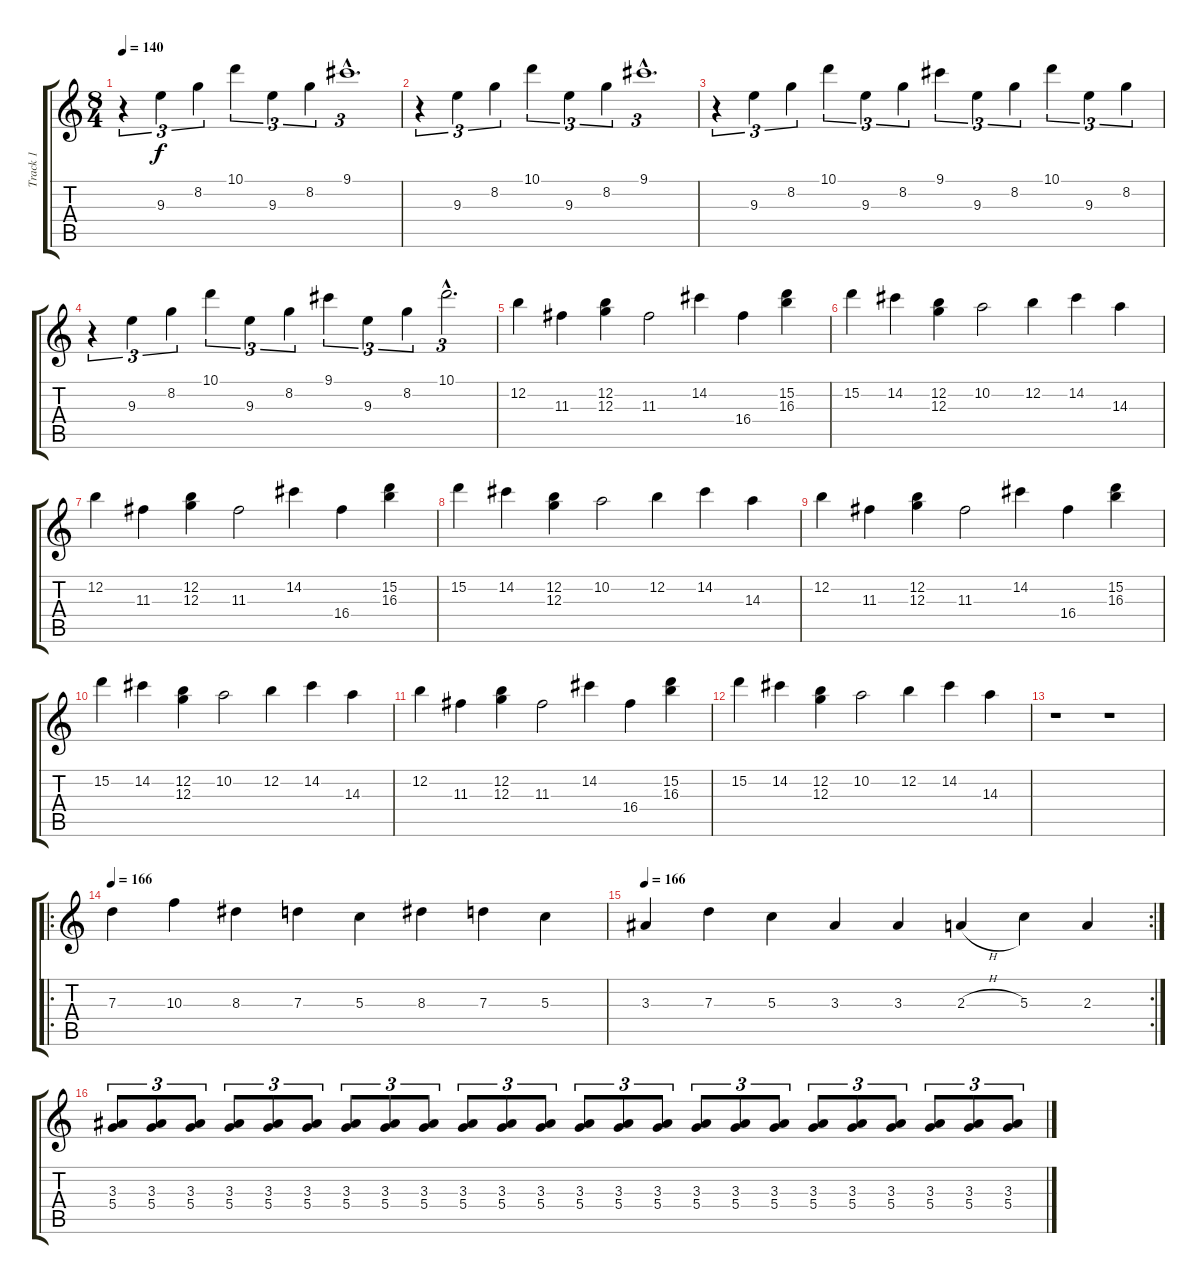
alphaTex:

\track ("Track 1" "Track 1") {instrument distortionguitar}
\staff {score tabs}
\tuning (E4 B3 G3 D3 A2 E2) {hide}
\ts (8 4)
\tempo 140
\clef g2
\ks c
r.4{tu (3 2) dy f instrument distortionguitar} 9.3.4{tu (3 2)} 8.2.4{tu (3 2)} 10.1.4{tu (3 2)} 9.3.4{tu (3 2)} 8.2.4{tu (3 2)} 9.1{hac}.1{d tu (3 2)} |
r.4{tu (3 2)} 9.3.4{tu (3 2)} 8.2.4{tu (3 2)} 10.1.4{tu (3 2)} 9.3.4{tu (3 2)} 8.2.4{tu (3 2)} 9.1{hac}.1{d tu (3 2)} |
r.4{tu (3 2)} 9.3.4{tu (3 2)} 8.2.4{tu (3 2)} 10.1.4{tu (3 2)} 9.3.4{tu (3 2)} 8.2.4{tu (3 2)} 9.1.4{tu (3 2)} 9.3.4{tu (3 2)} 8.2.4{tu (3 2)} 10.1.4{tu (3 2)} 9.3.4{tu (3 2)} 8.2.4{tu (3 2)} |
r.4{tu (3 2)} 9.3.4{tu (3 2)} 8.2.4{tu (3 2)} 10.1.4{tu (3 2)} 9.3.4{tu (3 2)} 8.2.4{tu (3 2)} 9.1.4{tu (3 2)} 9.3.4{tu (3 2)} 8.2.4{tu (3 2)} 10.1{hac}.2{d tu (3 2)} |
12.2.4 11.3.4 (12.2 12.3).4 11.3.2 14.2.4 16.4.4 (15.2 16.3).4 |
15.2.4 14.2.4 (12.2 12.3).4 10.2.2 12.2.4 14.2.4 14.3.4 |
12.2.4 11.3.4 (12.2 12.3).4 11.3.2 14.2.4 16.4.4 (15.2 16.3).4 |
15.2.4 14.2.4 (12.2 12.3).4 10.2.2 12.2.4 14.2.4 14.3.4 |
12.2.4 11.3.4 (12.2 12.3).4 11.3.2 14.2.4 16.4.4 (15.2 16.3).4 |
15.2.4 14.2.4 (12.2 12.3).4 10.2.2 12.2.4 14.2.4 14.3.4 |
12.2.4 11.3.4 (12.2 12.3).4 11.3.2 14.2.4 16.4.4 (15.2 16.3).4 |
15.2.4 14.2.4 (12.2 12.3).4 10.2.2 12.2.4 14.2.4 14.3.4 |
r.1 r.1 |
\ro
\tempo 166
7.3.4 10.3.4 8.3.4 7.3.4 5.3.4 8.3.4 7.3.4 5.3.4 |
\rc 2
\tempo 166
3.3.4 7.3.4 5.3.4 3.3.4 3.3.4 2.3{h}.4 5.3.4 2.3.4 |
(3.3 5.4).8{tu (3 2)} (3.3 5.4).8{tu (3 2)} (3.3 5.4).8{tu (3 2)} (3.3 5.4).8{tu (3 2)} (3.3 5.4).8{tu (3 2)} (3.3 5.4).8{tu (3 2)} (3.3 5.4).8{tu (3 2)} (3.3 5.4).8{tu (3 2)} (3.3 5.4).8{tu (3 2)} (3.3 5.4).8{tu (3 2)} (3.3 5.4).8{tu (3 2)} (3.3 5.4).8{tu (3 2)} (3.3 5.4).8{tu (3 2)} (3.3 5.4).8{tu (3 2)} (3.3 5.4).8{tu (3 2)} (3.3 5.4).8{tu (3 2)} (3.3 5.4).8{tu (3 2)} (3.3 5.4).8{tu (3 2)} (3.3 5.4).8{tu (3 2)} (3.3 5.4).8{tu (3 2)} (3.3 5.4).8{tu (3 2)} (3.3 5.4).8{tu (3 2)} (3.3 5.4).8{tu (3 2)} (3.3 5.4).8{tu (3 2)}
